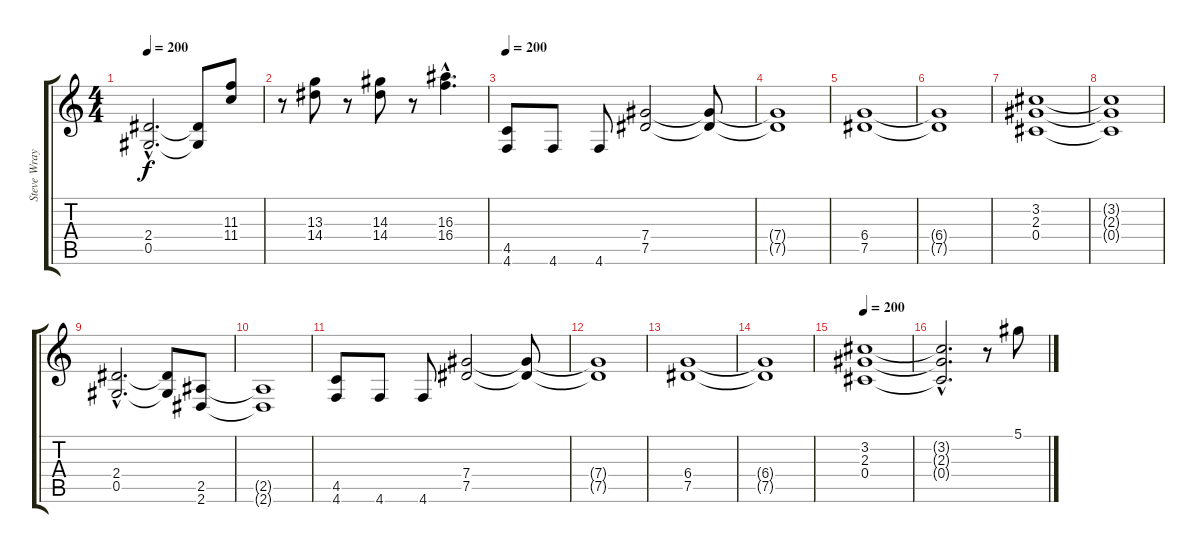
\track ("Steve Wray" "Steve Wray") {instrument distortionguitar}
\staff {score tabs}
\tuning (Eb4 Bb3 Gb3 Db3 Ab2 Db2) {hide}
\ts (4 4)
\tempo 200
\clef g2
\ks c
(2.4{hac} 0.5{hac}).2{d dy f} (2.4{t} 0.5{t}).8 (11.3 11.4).8 |
r.8 (13.3 14.4).8 r.8 (14.3 14.4).8 r.8 (16.3{hac} 16.4{hac}).4{d} |
\tempo 200
(4.5 4.6).8 4.6.8 4.6.8 (7.4 7.5).2 (7.4{t} 7.5{t}).8 |
(7.4{t} 7.5{t}).1 |
(6.4 7.5).1 |
(6.4{t} 7.5{t}).1 |
(3.2 2.3 0.4).1 |
(3.2{t} 2.3{t} 0.4{t}).1 |
(2.4{hac} 0.5{hac}).2{d} (2.4{t} 0.5{t}).8 (2.5 2.6).8 |
(2.5{t} 2.6{t}).1 |
(4.5 4.6).8 4.6.8 4.6.8 (7.4 7.5).2 (7.4{t} 7.5{t}).8 |
(7.4{t} 7.5{t}).1 |
(6.4 7.5).1 |
(6.4{t} 7.5{t}).1 |
\tempo 200
(3.2 2.3 0.4).1 |
(3.2{hac t} 2.3{hac t} 0.4{hac t}).2{d} r.8 5.1.8
